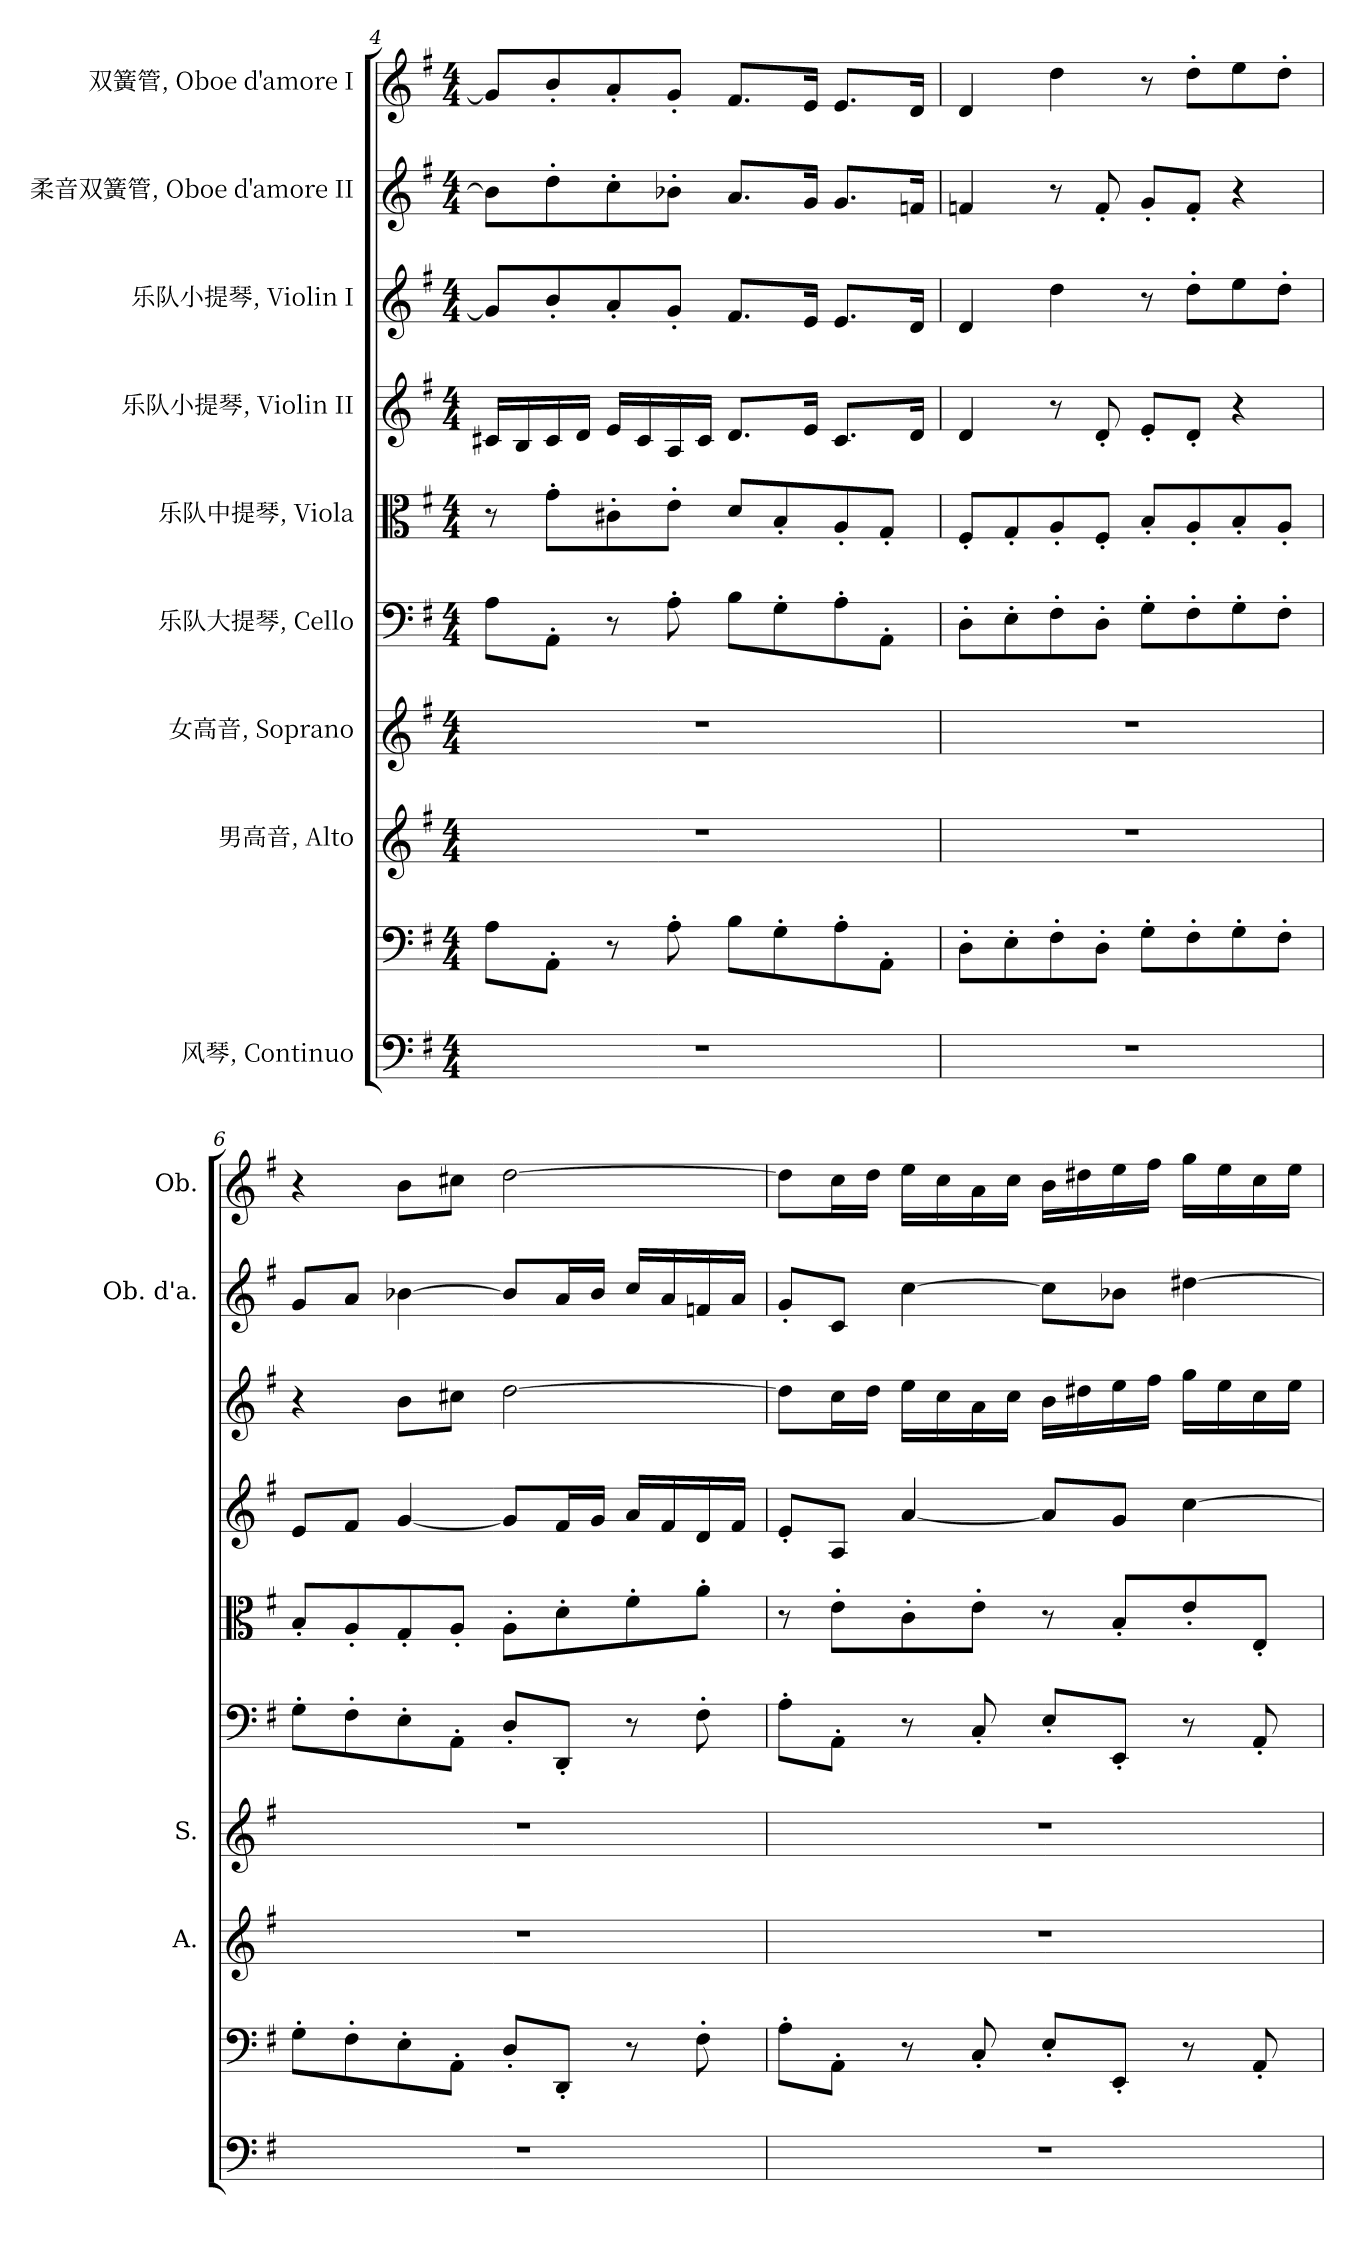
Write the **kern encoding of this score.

**kern	**kern	**kern	**kern	**kern	**kern	**kern	**kern	**kern	**kern
*part9	*part9	*part8	*part7	*part6	*part5	*part4	*part3	*part2	*part1
*staff10	*staff9	*staff8	*staff7	*staff6	*staff5	*staff4	*staff3	*staff2	*staff1
*I"风琴, Continuo	*	*I"男高音, Alto	*I"女高音, Soprano	*I"乐队大提琴, Cello	*I"乐队中提琴, Viola	*I"乐队小提琴, Violin II	*I"乐队小提琴, Violin I	*I"柔音双簧管, Oboe d'amore II	*I"双簧管, Oboe d'amore I
*	*	*I'A.	*I'S.	*	*	*	*	*I'Ob. d'a.	*I'Ob.
*clefF4	*clefF4	*clefG2	*clefG2	*clefF4	*clefC3	*clefG2	*clefG2	*clefG2	*clefG2
*	*	*	*	*	*	*	*	*ITrd2c3	*
*k[f#]	*k[f#]	*k[f#]	*k[f#]	*k[f#]	*k[f#]	*k[f#]	*k[f#]	*k[f#c#g#d#]	*k[f#]
*M4/4	*M4/4	*M4/4	*M4/4	*M4/4	*M4/4	*M4/4	*M4/4	*M4/4	*M4/4
=4	=4	=4	=4	=4	=4	=4	=4	=4	=4
1r	8A\L	1r	1r	8A\L	8r	16c#X/LL	8g/L]	8g\L]	8g/L]
.	.	.	.	.	.	16B/	.	.	.
.	8AA'\J	.	.	8AA'\J	8g'\L	16c#/	8b'/	8b'\	8b'/
.	.	.	.	.	.	16d/JJ	.	.	.
.	8r	.	.	8r	8c#X'\	16e/LL	8a'/	8a'\	8a'/
.	.	.	.	.	.	16c#/	.	.	.
.	8A'\	.	.	8A'\	8e'\J	16A/	8g'/J	8gn'\J	8g'/J
.	.	.	.	.	.	16c#/JJ	.	.	.
.	8B\L	.	.	8B\L	8d/L	8.d/L	8.f#/L	8.f#/L	8.f#/L
.	8G'\	.	.	8G'\	8B'/	.	.	.	.
.	.	.	.	.	.	16e/Jk	16e/Jk	16e/Jk	16e/Jk
.	8A'\	.	.	8A'\	8A'/	8.c#/L	8.e/L	8.e/L	8.e/L
.	8AA'\J	.	.	8AA'\J	8G'/J	.	.	.	.
.	.	.	.	.	.	16d/Jk	16d/Jk	16dn/Jk	16d/Jk
=5	=5	=5	=5	=5	=5	=5	=5	=5	=5
1r	8D'\L	1r	1r	8D'\L	8F#'/L	4d/	4d/	4dn/	4d/
.	8E'\	.	.	8E'\	8G'/	.	.	.	.
.	8F#'\	.	.	8F#'\	8A'/	8r	4dd\	8r	4dd\
.	8D'\J	.	.	8D'\J	8F#'/J	8d'/	.	8d'/	.
.	8G'\L	.	.	8G'\L	8B'/L	8e'/L	8r	8e'/L	8r
.	8F#'\	.	.	8F#'\	8A'/	8d'/J	8dd'\L	8d'/J	8dd'\L
.	8G'\	.	.	8G'\	8B'/	4r	8ee\	4r	8ee\
.	8F#'\J	.	.	8F#'\J	8A'/J	.	8dd'\J	.	8dd'\J
!!LO:PB:g=z
=6	=6	=6	=6	=6	=6	=6	=6	=6	=6
1r	8G'\L	1r	1r	8G'\L	8B'/L	8e/L	4r	8e/L	4r
.	8F#'\	.	.	8F#'\	8A'/	8f#/J	.	8f#/J	.
.	8E'\	.	.	8E'\	8G'/	[4g/	8b\L	[4gn\	8b\L
.	8AA'\J	.	.	8AA'\J	8A'/J	.	8cc#X\J	.	8cc#X\J
.	8D'/L	.	.	8D'/L	8A'\L	8g/L]	[2dd\	8g/L]	[2dd\
.	8DD'/J	.	.	8DD'/J	8d'\	16f#/L	.	16f#/L	.
.	.	.	.	.	.	16g/JJ	.	16g/JJ	.
.	8r	.	.	8r	8f#'\	16a/LL	.	16a/LL	.
.	.	.	.	.	.	16f#/	.	16f#/	.
.	8F#'\	.	.	8F#'\	8a'\J	16d/	.	16dn/	.
.	.	.	.	.	.	16f#/JJ	.	16f#/JJ	.
=7	=7	=7	=7	=7	=7	=7	=7	=7	=7
1r	8A'\L	1r	1r	8A'\L	8r	8e'/L	8dd\L]	8e'/L	8dd\L]
.	8AA'\J	.	.	8AA'\J	8e'\L	8A/J	16cc\L	8A/J	16cc\L
.	.	.	.	.	.	.	16dd\JJ	.	16dd\JJ
.	8r	.	.	8r	8c'\	[4a/	16ee\LL	[4a\	16ee\LL
.	.	.	.	.	.	.	16cc\	.	16cc\
.	8C'/	.	.	8C'/	8e'\J	.	16a\	.	16a\
.	.	.	.	.	.	.	16cc\JJ	.	16cc\JJ
.	8E'/L	.	.	8E'/L	8r	8a/L]	16b\LL	8a\L]	16b\LL
.	.	.	.	.	.	.	16dd#X\	.	16dd#X\
.	8EE'/J	.	.	8EE'/J	8B'/L	8g/J	16ee\	8gn\J	16ee\
.	.	.	.	.	.	.	16ff#\JJ	.	16ff#\JJ
.	8r	.	.	8r	8e'/	[4cc\	16gg\LL	[4b#X\	16gg\LL
.	.	.	.	.	.	.	16ee\	.	16ee\
.	8AA'/	.	.	8AA'/	8E'/J	.	16cc\	.	16cc\
.	.	.	.	.	.	.	16ee\JJ	.	16ee\JJ
=	=	=	=	=	=	=	=	=	=
*-	*-	*-	*-	*-	*-	*-	*-	*-	*-
